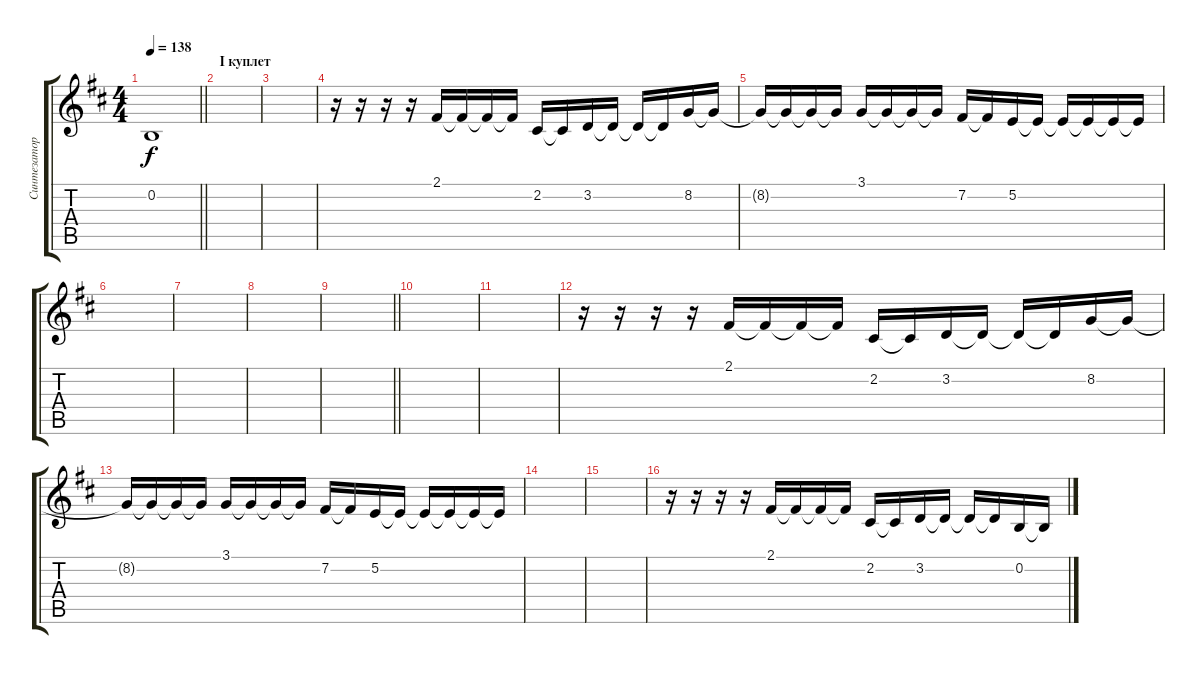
\track ("Синтезатор" "Синтезатор") {instrument acousticgrandpiano}
\staff {score tabs}
\tuning (E4 B3 G3 D3 A2 E2) {hide}
\ts (4 4)
\tempo 138
\clef g2
\barLineRight lightlight
\ks bminor
0.2{t}.1{dy f} |
\section ("" "I куплет")
|
|
r.16 r.16 r.16 r.16 2.1.16 2.1{t}.16 2.1{t}.16 2.1{t}.16 2.2.16 2.2{t}.16 3.2.16 3.2{t}.16 3.2{t}.16 3.2{t}.16 8.2.16 8.2{t}.16 |
8.2{t}.16 8.2{t}.16 8.2{t}.16 8.2{t}.16 3.1.16 3.1{t}.16 3.1{t}.16 3.1{t}.16 7.2.16 7.2{t}.16 5.2.16 5.2{t}.16 5.2{t}.16 5.2{t}.16 5.2{t}.16 5.2{t}.16 |
|
|
|
\barLineRight lightlight
|
|
|
r.16 r.16 r.16 r.16 2.1.16 2.1{t}.16 2.1{t}.16 2.1{t}.16 2.2.16 2.2{t}.16 3.2.16 3.2{t}.16 3.2{t}.16 3.2{t}.16 8.2.16 8.2{t}.16 |
8.2{t}.16 8.2{t}.16 8.2{t}.16 8.2{t}.16 3.1.16 3.1{t}.16 3.1{t}.16 3.1{t}.16 7.2.16 7.2{t}.16 5.2.16 5.2{t}.16 5.2{t}.16 5.2{t}.16 5.2{t}.16 5.2{t}.16 |
|
|
r.16 r.16 r.16 r.16 2.1.16 2.1{t}.16 2.1{t}.16 2.1{t}.16 2.2.16 2.2{t}.16 3.2.16 3.2{t}.16 3.2{t}.16 3.2{t}.16 0.2.16 0.2{t}.16
